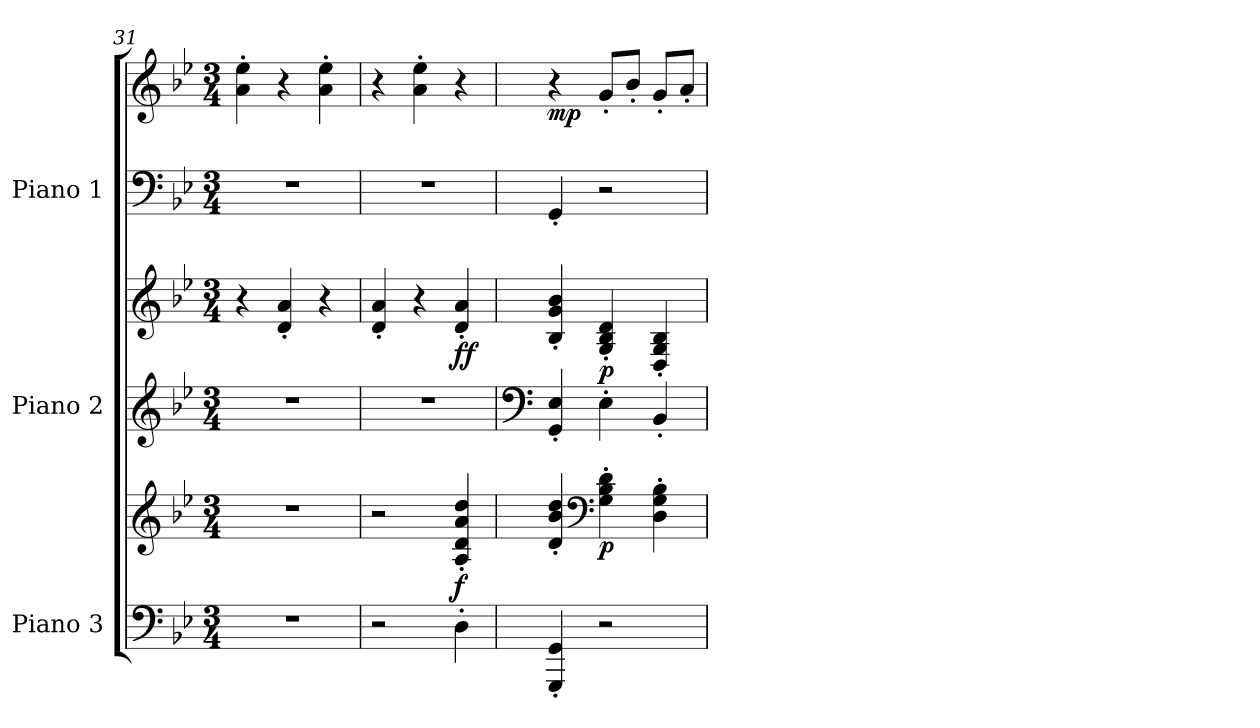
**kern	**kern	**dynam	**kern	**kern	**dynam	**kern	**kern	**dynam
*part3	*part3	*part3	*part2	*part2	*part2	*part1	*part1	*part1
*staff6	*staff5	*staff5/6	*staff4	*staff3	*staff3/4	*staff2	*staff1	*staff1/2
*I"Piano 3	*	*	*I"Piano 2	*	*	*I"Piano 1	*	*
*I'Pno. 3	*	*	*I'Pno. 2	*	*	*I'Pno. 1	*	*
*clefF4	*clefG2	*	*clefG2	*clefG2	*	*clefF4	*clefG2	*
*k[b-e-]	*k[b-e-]	*	*k[b-e-]	*k[b-e-]	*	*k[b-e-]	*k[b-e-]	*
*M3/4	*M3/4	*	*M3/4	*M3/4	*	*M3/4	*M3/4	*
=31	=31	=31	=31	=31	=31	=31	=31	=31
2.r	2.r	.	2.r	4r	.	2.r	4a\' 4ee-\'	.
.	.	.	.	4d/' 4a/'	.	.	4r	.
.	.	.	.	4r	.	.	4a\' 4ee-\'	.
=32	=32	=32	=32	=32	=32	=32	=32	=32
2r	2r	.	2.r	4d/' 4a/'	.	2.r	4r	.
.	.	.	.	4r	.	.	4a\' 4ee-\'	.
!	!	!LO:DY:b	!	!	!LO:DY:b	!	!	!
!	!	!	!	!	!LO:DY:n=1:b	!	!	!
4D'\	4A/' 4d/' 4a/' 4dd/'	f	.	4d/' 4a/'	f f	.	4r	.
=33	=33	=33	=33	=33	=33	=33	=33	=33
*	*	*	*clefF4	*	*	*	*	*
!	!	!	!	!	!	!	!	!LO:DY:b
4GGG/' 4GG/'	4d/' 4b-/' 4dd/'	.	4GG/' 4E-/'	4B-/' 4g/' 4b-/'	.	4GG'/	4r	mp
*	*clefF4	*	*	*	*	*	*	*
!	!	!LO:DY:b	!	!	!LO:DY:a=2	!	!	!
2r	4G\' 4B-\' 4d\'	p	4E-'\	4G/' 4B-/' 4d/'	p	2r	8g'/L	.
.	.	.	.	.	.	.	8b-'/J	.
.	4D\' 4G\' 4B-\'	.	4BB-'/	4D/' 4G/' 4B-/'	.	.	8g'/L	.
.	.	.	.	.	.	.	8a'/J	.
=	=	=	=	=	=	=	=	=
*-	*-	*-	*-	*-	*-	*-	*-	*-
